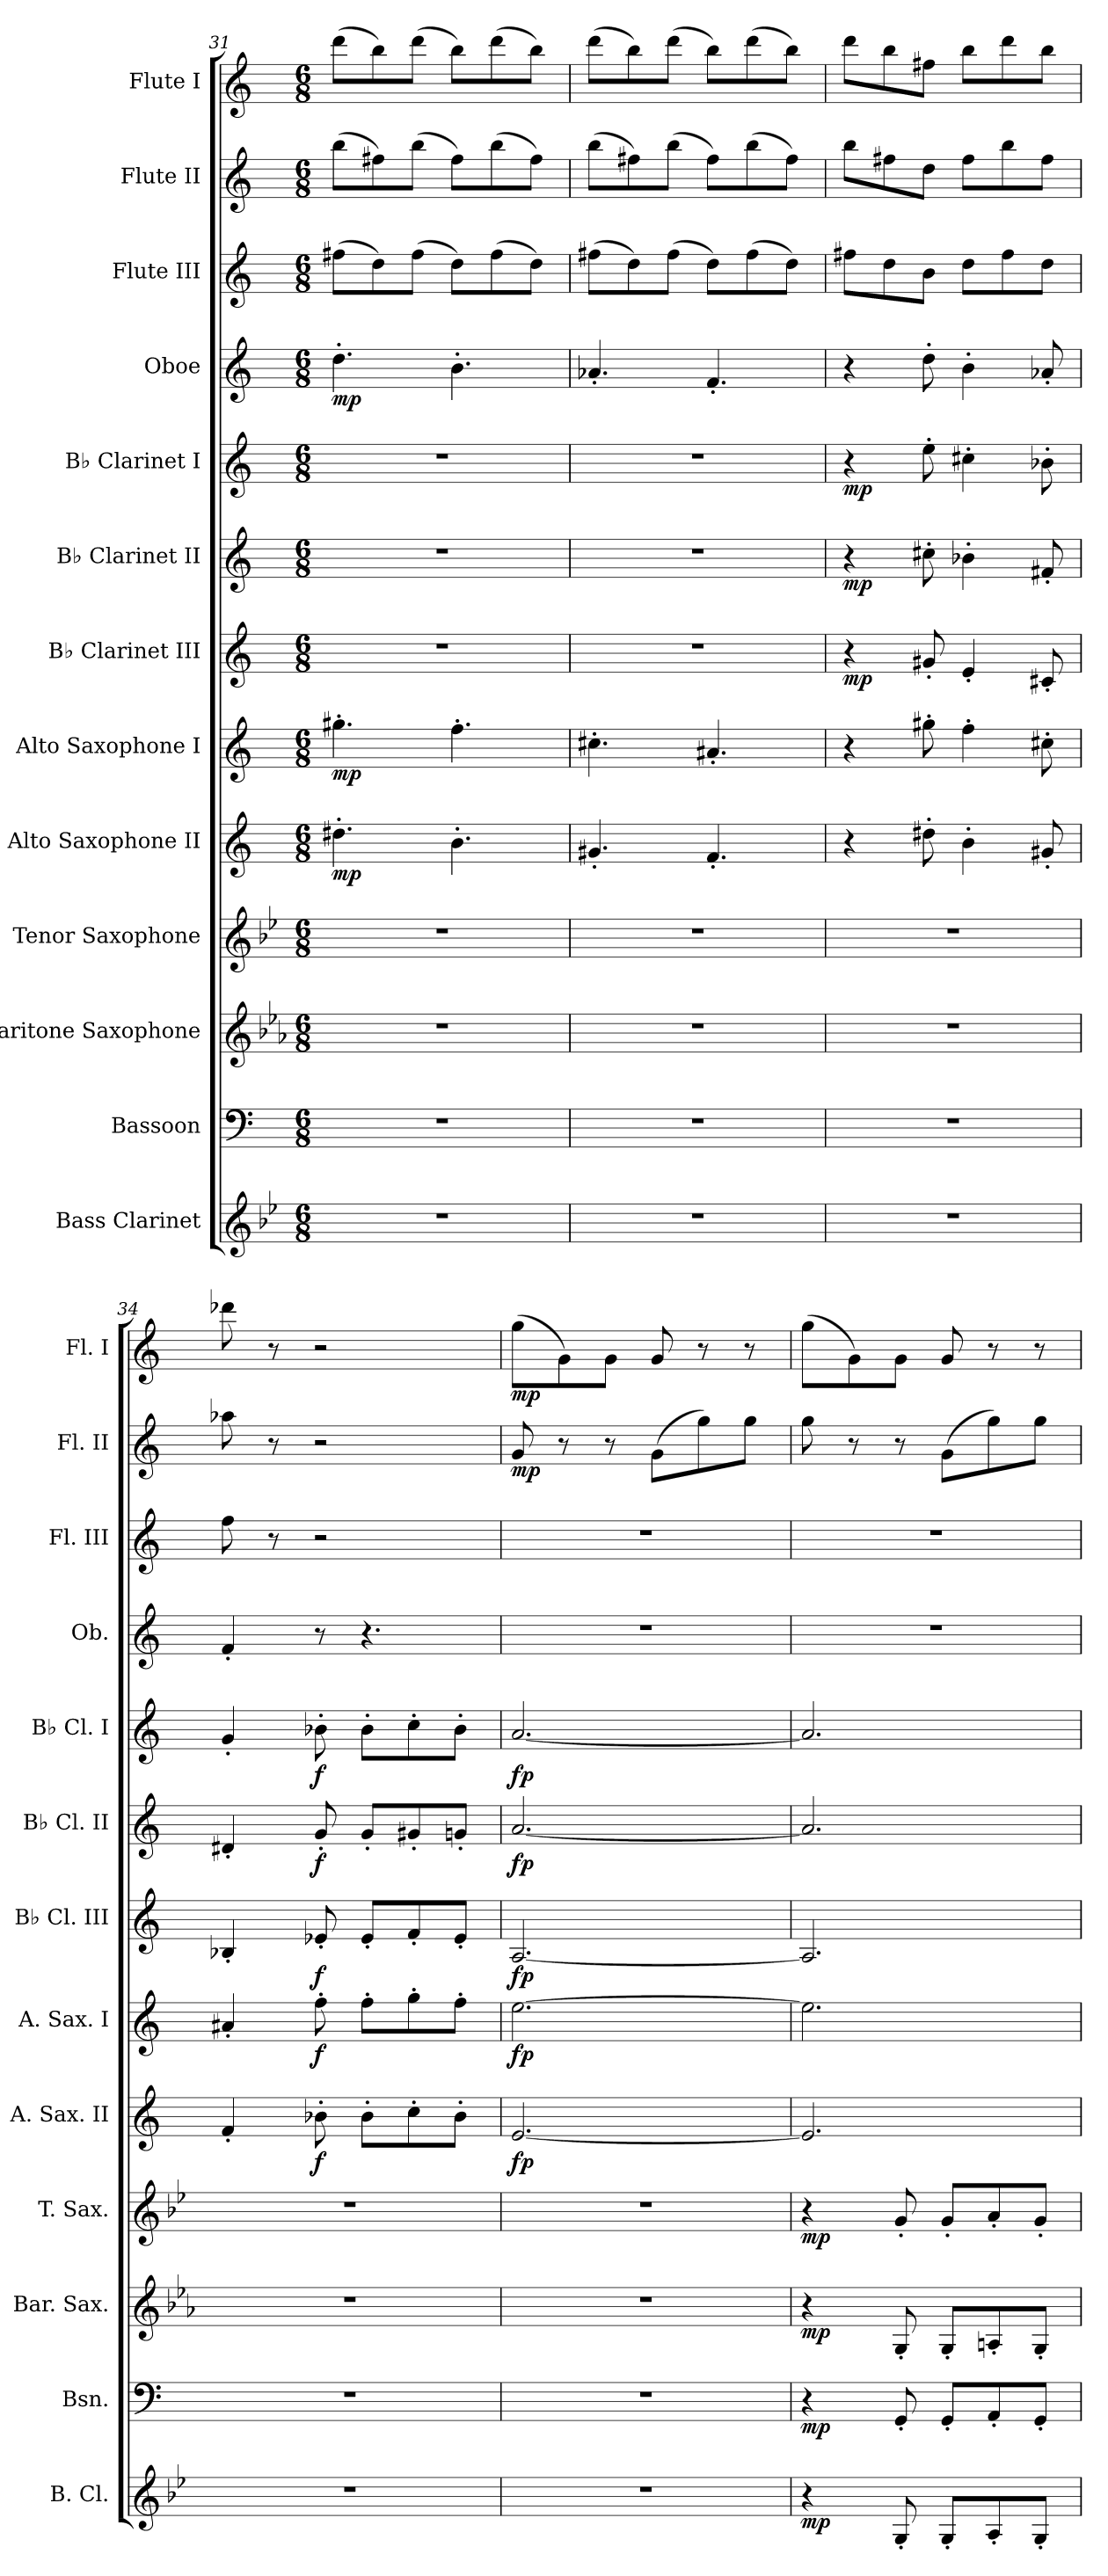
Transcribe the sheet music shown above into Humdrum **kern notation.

**kern	**dynam	**kern	**dynam	**kern	**dynam	**kern	**dynam	**kern	**dynam	**kern	**dynam	**kern	**dynam	**kern	**dynam	**kern	**dynam	**kern	**dynam	**kern	**kern	**dynam	**kern	**dynam
*part13	*part13	*part12	*part12	*part11	*part11	*part10	*part10	*part9	*part9	*part8	*part8	*part7	*part7	*part6	*part6	*part5	*part5	*part4	*part4	*part3	*part2	*part2	*part1	*part1
*staff13	*staff13	*staff12	*staff12	*staff11	*staff11	*staff10	*staff10	*staff9	*staff9	*staff8	*staff8	*staff7	*staff7	*staff6	*staff6	*staff5	*staff5	*staff4	*staff4	*staff3	*staff2	*staff2	*staff1	*staff1
*I"Bass Clarinet	*	*I"Bassoon	*	*I"Baritone Saxophone	*	*I"Tenor Saxophone	*	*I"Alto Saxophone II	*	*I"Alto Saxophone I	*	*I"B♭ Clarinet III	*	*I"B♭ Clarinet II	*	*I"B♭ Clarinet I	*	*I"Oboe	*	*I"Flute III	*I"Flute II	*	*I"Flute I	*
*I'B. Cl.	*	*I'Bsn.	*	*I'Bar. Sax.	*	*I'T. Sax.	*	*I'A. Sax. II	*	*I'A. Sax. I	*	*I'B♭ Cl. III	*	*I'B♭ Cl. II	*	*I'B♭ Cl. I	*	*I'Ob.	*	*I'Fl. III	*I'Fl. II	*	*I'Fl. I	*
*clefG2	*	*clefF4	*	*clefG2	*	*clefG2	*	*clefG2	*	*clefG2	*	*clefG2	*	*clefG2	*	*clefG2	*	*clefG2	*	*clefG2	*clefG2	*	*clefG2	*
*ITrd8c14	*	*	*	*ITrd12c21	*	*ITrd8c14	*	*ITrd5c9	*	*ITrd5c9	*	*ITrd1c2	*	*ITrd1c2	*	*ITrd1c2	*	*	*	*	*	*	*	*
*k[b-e-]	*	*k[]	*	*k[b-e-a-]	*	*k[b-e-]	*	*k[b-e-a-]	*	*k[b-e-a-]	*	*k[b-e-]	*	*k[b-e-]	*	*k[b-e-]	*	*k[]	*	*k[]	*k[]	*	*k[]	*
*M6/8	*	*M6/8	*	*M6/8	*	*M6/8	*	*M6/8	*	*M6/8	*	*M6/8	*	*M6/8	*	*M6/8	*	*M6/8	*	*M6/8	*M6/8	*	*M6/8	*
=31	=31	=31	=31	=31	=31	=31	=31	=31	=31	=31	=31	=31	=31	=31	=31	=31	=31	=31	=31	=31	=31	=31	=31	=31
!	!	!	!	!	!	!	!	!	!LO:DY:b	!	!LO:DY:b	!	!	!	!	!	!	!	!LO:DY:b	!	!	!	!	!
2.r	.	2.r	.	2.r	.	2.r	.	4.f#X'\	mp	4.bn'\	mp	2.r	.	2.r	.	2.r	.	4.dd'\	mp	(>8ff#X\L	(>8bb\L	.	(>8ddd\L	.
.	.	.	.	.	.	.	.	.	.	.	.	.	.	.	.	.	.	.	.	8dd\)	8ff#X\)	.	8bb\)	.
.	.	.	.	.	.	.	.	.	.	.	.	.	.	.	.	.	.	.	.	(>8ff#\J	(>8bb\J	.	(>8ddd\J	.
.	.	.	.	.	.	.	.	4.d'\	.	4.a-'\	.	.	.	.	.	.	.	4.b'\	.	8dd\L)	8ff#\L)	.	8bb\L)	.
.	.	.	.	.	.	.	.	.	.	.	.	.	.	.	.	.	.	.	.	(>8ff#\	(>8bb\	.	(>8ddd\	.
.	.	.	.	.	.	.	.	.	.	.	.	.	.	.	.	.	.	.	.	8dd\J)	8ff#\J)	.	8bb\J)	.
=32	=32	=32	=32	=32	=32	=32	=32	=32	=32	=32	=32	=32	=32	=32	=32	=32	=32	=32	=32	=32	=32	=32	=32	=32
2.r	.	2.r	.	2.r	.	2.r	.	4.Bn'/	.	4.en'\	.	2.r	.	2.r	.	2.r	.	4.a-X'/	.	(>8ff#X\L	(>8bb\L	.	(>8ddd\L	.
.	.	.	.	.	.	.	.	.	.	.	.	.	.	.	.	.	.	.	.	8dd\)	8ff#X\)	.	8bb\)	.
.	.	.	.	.	.	.	.	.	.	.	.	.	.	.	.	.	.	.	.	(>8ff#\J	(>8bb\J	.	(>8ddd\J	.
.	.	.	.	.	.	.	.	4.A-'/	.	4.c#X'/	.	.	.	.	.	.	.	4.f'/	.	8dd\L)	8ff#\L)	.	8bb\L)	.
.	.	.	.	.	.	.	.	.	.	.	.	.	.	.	.	.	.	.	.	(>8ff#\	(>8bb\	.	(>8ddd\	.
.	.	.	.	.	.	.	.	.	.	.	.	.	.	.	.	.	.	.	.	8dd\J)	8ff#\J)	.	8bb\J)	.
=33	=33	=33	=33	=33	=33	=33	=33	=33	=33	=33	=33	=33	=33	=33	=33	=33	=33	=33	=33	=33	=33	=33	=33	=33
!	!	!	!	!	!	!	!	!	!	!	!	!	!LO:DY:b	!	!LO:DY:b	!	!LO:DY:b	!	!	!	!	!	!	!
2.r	.	2.r	.	2.r	.	2.r	.	4r	.	4r	.	4r	mp	4r	mp	4r	mp	4r	.	8ff#X\L	8bb\L	.	8ddd\L	.
.	.	.	.	.	.	.	.	.	.	.	.	.	.	.	.	.	.	.	.	8dd\	8ff#X\	.	8bb\	.
.	.	.	.	.	.	.	.	8f#X'\	.	8bn'\	.	8f#X'/	.	8bn'\	.	8dd'\	.	8dd'\	.	8b\J	8dd\J	.	8ff#X\J	.
.	.	.	.	.	.	.	.	4d'\	.	4a-'\	.	4d'/	.	4a-X'\	.	4bn'\	.	4b'\	.	8dd\L	8ff#\L	.	8bb\L	.
.	.	.	.	.	.	.	.	.	.	.	.	.	.	.	.	.	.	.	.	8ff#\	8bb\	.	8ddd\	.
.	.	.	.	.	.	.	.	8Bn'/	.	8en'\	.	8Bn'/	.	8en'/	.	8a-X'\	.	8a-X'/	.	8dd\J	8ff#\J	.	8bb\J	.
=34	=34	=34	=34	=34	=34	=34	=34	=34	=34	=34	=34	=34	=34	=34	=34	=34	=34	=34	=34	=34	=34	=34	=34	=34
2.r	.	2.r	.	2.r	.	2.r	.	4A-'/	.	4c#X'/	.	4A-X'/	.	4c#X'/	.	4f'/	.	4f'/	.	8ff\	8aa-X\	.	8ddd-X\	.
.	.	.	.	.	.	.	.	.	.	.	.	.	.	.	.	.	.	.	.	8r	8r	.	8r	.
!	!	!	!	!	!	!	!	!	!LO:DY:b	!	!LO:DY:b	!	!LO:DY:b	!	!LO:DY:b	!	!LO:DY:b	!	!	!	!	!	!	!
.	.	.	.	.	.	.	.	8d-X'\	f	8a-'\	f	8d-X'/	f	8f'/	f	8a-X'\	f	8r	.	2r	2r	.	2r	.
.	.	.	.	.	.	.	.	8d-'\L	.	8a-'\L	.	8d-'/L	.	8f'/L	.	8a-'\L	.	4.r	.	.	.	.	.	.
.	.	.	.	.	.	.	.	8e-'\	.	8b-'\	.	8e-'/	.	8f#X'/	.	8b-'\	.	.	.	.	.	.	.	.
.	.	.	.	.	.	.	.	8d-'\J	.	8a-'\J	.	8d-'/J	.	8fn'/J	.	8a-'\J	.	.	.	.	.	.	.	.
!!LO:PB:g=z
=35	=35	=35	=35	=35	=35	=35	=35	=35	=35	=35	=35	=35	=35	=35	=35	=35	=35	=35	=35	=35	=35	=35	=35	=35
!	!	!	!	!	!	!	!	!	!LO:DY:b	!	!LO:DY:b	!	!LO:DY:b	!	!LO:DY:b	!	!LO:DY:b	!	!	!	!	!LO:DY:b	!	!LO:DY:b
2.r	.	2.r	.	2.r	.	2.r	.	[2.G/	fp	[2.g\	fp	[2.G/	fp	[2.g/	fp	[2.g/	fp	2.r	.	2.r	8g/	mp	(>8gg\L	mp
.	.	.	.	.	.	.	.	.	.	.	.	.	.	.	.	.	.	.	.	.	8r	.	8g\)	.
.	.	.	.	.	.	.	.	.	.	.	.	.	.	.	.	.	.	.	.	.	8r	.	8g\J	.
.	.	.	.	.	.	.	.	.	.	.	.	.	.	.	.	.	.	.	.	.	(>8g\L	.	8g/	.
.	.	.	.	.	.	.	.	.	.	.	.	.	.	.	.	.	.	.	.	.	8gg\)	.	8r	.
.	.	.	.	.	.	.	.	.	.	.	.	.	.	.	.	.	.	.	.	.	8gg\J	.	8r	.
=36	=36	=36	=36	=36	=36	=36	=36	=36	=36	=36	=36	=36	=36	=36	=36	=36	=36	=36	=36	=36	=36	=36	=36	=36
!	!LO:DY:b	!	!LO:DY:b	!	!LO:DY:b	!	!LO:DY:b	!	!	!	!	!	!	!	!	!	!	!	!	!	!	!	!	!
4r	mp	4r	mp	4r	mp	4r	mp	2.G/]	.	2.g\]	.	2.G/]	.	2.g/]	.	2.g/]	.	2.r	.	2.r	8gg\	.	(>8gg\L	.
.	.	.	.	.	.	.	.	.	.	.	.	.	.	.	.	.	.	.	.	.	8r	.	8g\)	.
8GG'/	.	8GG'/	.	8GG'/	.	8G'/	.	.	.	.	.	.	.	.	.	.	.	.	.	.	8r	.	8g\J	.
8GG'/L	.	8GG'/L	.	8GG'/L	.	8G'/L	.	.	.	.	.	.	.	.	.	.	.	.	.	.	(>8g\L	.	8g/	.
8AA'/	.	8AA'/	.	8AAn'/	.	8A'/	.	.	.	.	.	.	.	.	.	.	.	.	.	.	8gg\)	.	8r	.
8GG'/J	.	8GG'/J	.	8GG'/J	.	8G'/J	.	.	.	.	.	.	.	.	.	.	.	.	.	.	8gg\J	.	8r	.
=	=	=	=	=	=	=	=	=	=	=	=	=	=	=	=	=	=	=	=	=	=	=	=	=
*-	*-	*-	*-	*-	*-	*-	*-	*-	*-	*-	*-	*-	*-	*-	*-	*-	*-	*-	*-	*-	*-	*-	*-	*-
